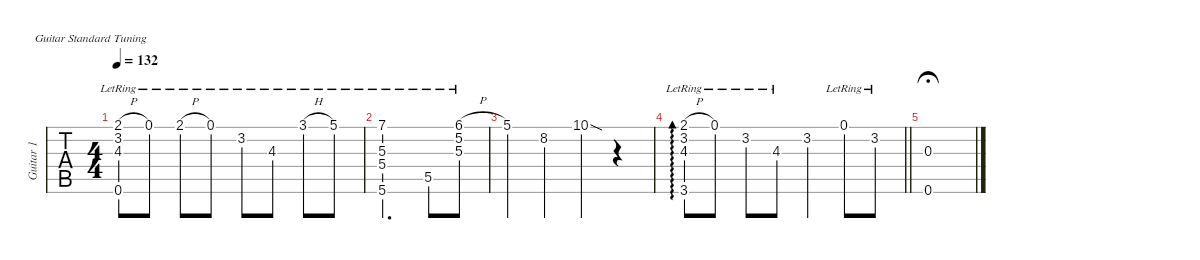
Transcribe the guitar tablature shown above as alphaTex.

\defaultSystemsLayout 4
\hideDynamics
\bracketExtendMode nobrackets
\multiTrackTrackNamePolicy allsystems
\firstSystemTrackNameMode fullname
\otherSystemsTrackNameMode fullname
\track ("Guitar 1" "Guitar 1") {instrument electricguitarclean}
\staff {tabs}
\tuning (E4 B3 G3 D3 A2 E2)
\ts (4 4)
\tempo 132
\clef g2
\ks c
(2.1{h lr acc #} 0.6{lr} 3.2{lr} 4.3{lr}).8{dy mf} 0.1{lr}.8 2.1{h lr acc #}.8 0.1{lr}.8 3.2{lr}.8 4.3{lr}.8 3.1{h lr}.8 5.1{lr}.8 |
(7.1{lr} 5.3{lr} 5.4{lr} 5.6{lr}).2{d} 5.5{lr}.8 (6.1{h lr acc #} 5.2{lr} 5.3{lr}).8 |
5.1.4 8.2{st}.4 10.1{sod}.4 r.4 |
\barLineRight lightlight
(2.1{h lr acc #} 3.2{lr} 4.3{lr} 3.6{lr}).8{ad 119} 0.1{lr}.8 3.2{lr}.8 4.3{lr}.8 3.2{st}.4 0.1{lr}.8 3.2{lr}.8 |
(0.3 0.6).1{fermata (medium 1)}
